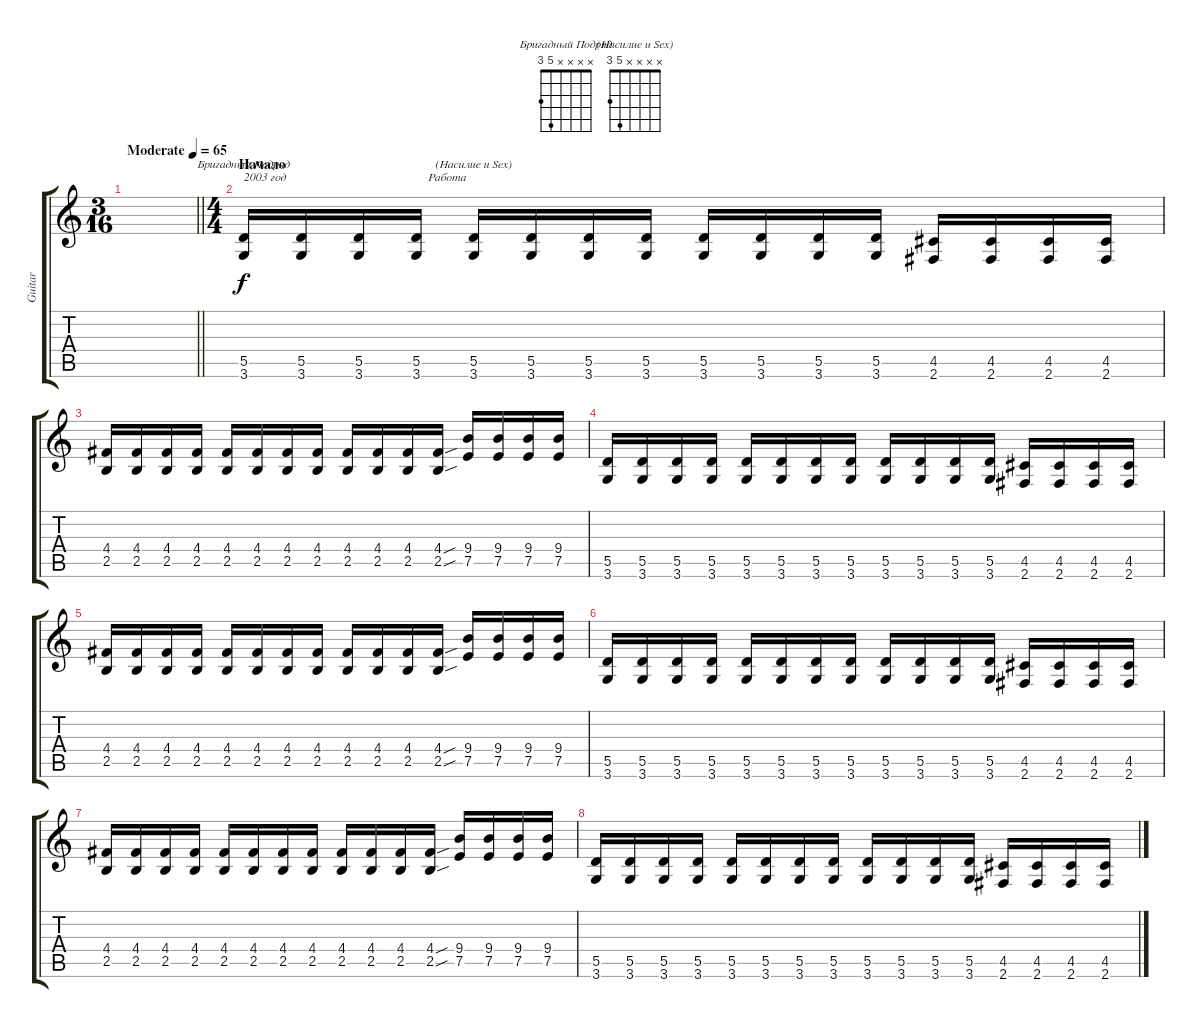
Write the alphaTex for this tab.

\track ("Guitar" "Guitar") {instrument overdrivenguitar}
\staff {score tabs}
\tuning (E4 B3 G3 D3 A2 E2) {hide}
\chord ("Бригадный Подряд" x x x x 5 3)
\chord ("(Насилие и Sex)" x x x x 5 3)
\ts (3 16)
\tempo (65 "Moderate")
\clef g2
\barLineRight lightlight
\ks c
|
\ts (4 4)
\section ("" "Начало")
(5.5 3.6).16{ch "Бригадный Подряд" txt "2003 год"} (5.5 3.6).16 (5.5 3.6).16 (5.5 3.6).16{txt "    Работа"} (5.5 3.6).16{ch "(Насилие и Sex)"} (5.5 3.6).16 (5.5 3.6).16 (5.5 3.6).16 (5.5 3.6).16 (5.5 3.6).16 (5.5 3.6).16 (5.5 3.6).16 (4.5 2.6).16 (4.5 2.6).16 (4.5 2.6).16 (4.5 2.6).16 |
(4.4 2.5).16 (4.4 2.5).16 (4.4 2.5).16 (4.4 2.5).16 (4.4 2.5).16 (4.4 2.5).16 (4.4 2.5).16 (4.4 2.5).16 (4.4 2.5).16 (4.4 2.5).16 (4.4 2.5).16 (4.4{sou} 2.5{sou}).16 (9.4 7.5).16 (9.4 7.5).16 (9.4 7.5).16 (9.4 7.5).16 |
(5.5 3.6).16 (5.5 3.6).16 (5.5 3.6).16 (5.5 3.6).16 (5.5 3.6).16 (5.5 3.6).16 (5.5 3.6).16 (5.5 3.6).16 (5.5 3.6).16 (5.5 3.6).16 (5.5 3.6).16 (5.5 3.6).16 (4.5 2.6).16 (4.5 2.6).16 (4.5 2.6).16 (4.5 2.6).16 |
(4.4 2.5).16 (4.4 2.5).16 (4.4 2.5).16 (4.4 2.5).16 (4.4 2.5).16 (4.4 2.5).16 (4.4 2.5).16 (4.4 2.5).16 (4.4 2.5).16 (4.4 2.5).16 (4.4 2.5).16 (4.4{sou} 2.5{sou}).16 (9.4 7.5).16 (9.4 7.5).16 (9.4 7.5).16 (9.4 7.5).16 |
(5.5 3.6).16 (5.5 3.6).16 (5.5 3.6).16 (5.5 3.6).16 (5.5 3.6).16 (5.5 3.6).16 (5.5 3.6).16 (5.5 3.6).16 (5.5 3.6).16 (5.5 3.6).16 (5.5 3.6).16 (5.5 3.6).16 (4.5 2.6).16 (4.5 2.6).16 (4.5 2.6).16 (4.5 2.6).16 |
(4.4 2.5).16 (4.4 2.5).16 (4.4 2.5).16 (4.4 2.5).16 (4.4 2.5).16 (4.4 2.5).16 (4.4 2.5).16 (4.4 2.5).16 (4.4 2.5).16 (4.4 2.5).16 (4.4 2.5).16 (4.4{sou} 2.5{sou}).16 (9.4 7.5).16 (9.4 7.5).16 (9.4 7.5).16 (9.4 7.5).16 |
(5.5 3.6).16 (5.5 3.6).16 (5.5 3.6).16 (5.5 3.6).16 (5.5 3.6).16 (5.5 3.6).16 (5.5 3.6).16 (5.5 3.6).16 (5.5 3.6).16 (5.5 3.6).16 (5.5 3.6).16 (5.5 3.6).16 (4.5 2.6).16 (4.5 2.6).16 (4.5 2.6).16 (4.5 2.6).16
